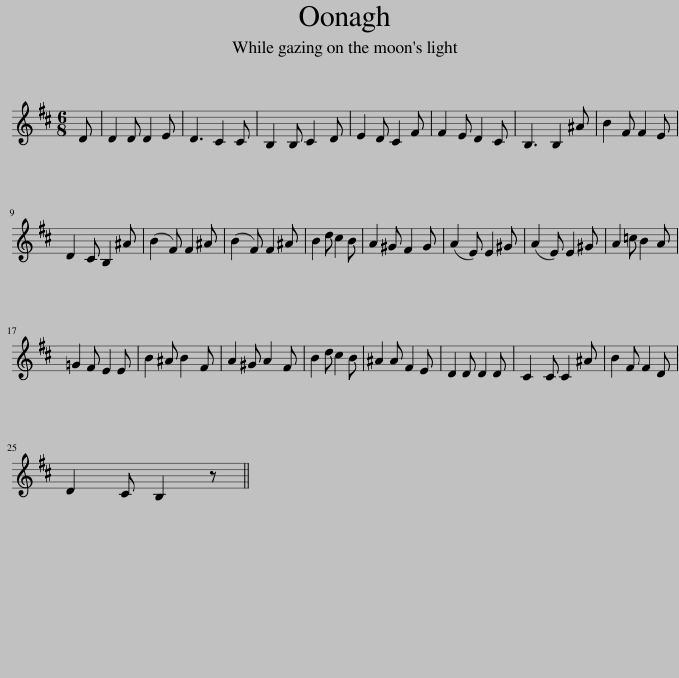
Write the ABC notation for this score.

X:1
L:1/8
M:6/8
I:linebreak $
K:D
V:1 treble
V:1
 D | D2 D D2 E | D3 C2 C | B,2 B, C2 D | E2 D C2 F | %5
 F2 E D2 C | B,3 B,2 ^A | B2 F F2 E |$ D2 C B,2 ^A | (B2 F) F2 ^A | %10
 (B2 F) F2 ^A | B2 d c2 B | A2 ^G F2 G | (A2 E) E2 ^G | (A2 E) E2 ^G | %15
 A2 =c B2 A |$ =G2 F E2 E | B2 ^A B2 F | A2 ^G A2 F | B2 d c2 B | %20
 ^A2 A F2 E | D2 D D2 D | C2 C C2 ^A | B2 F F2 D |$ D2 C B,2 z || %25
